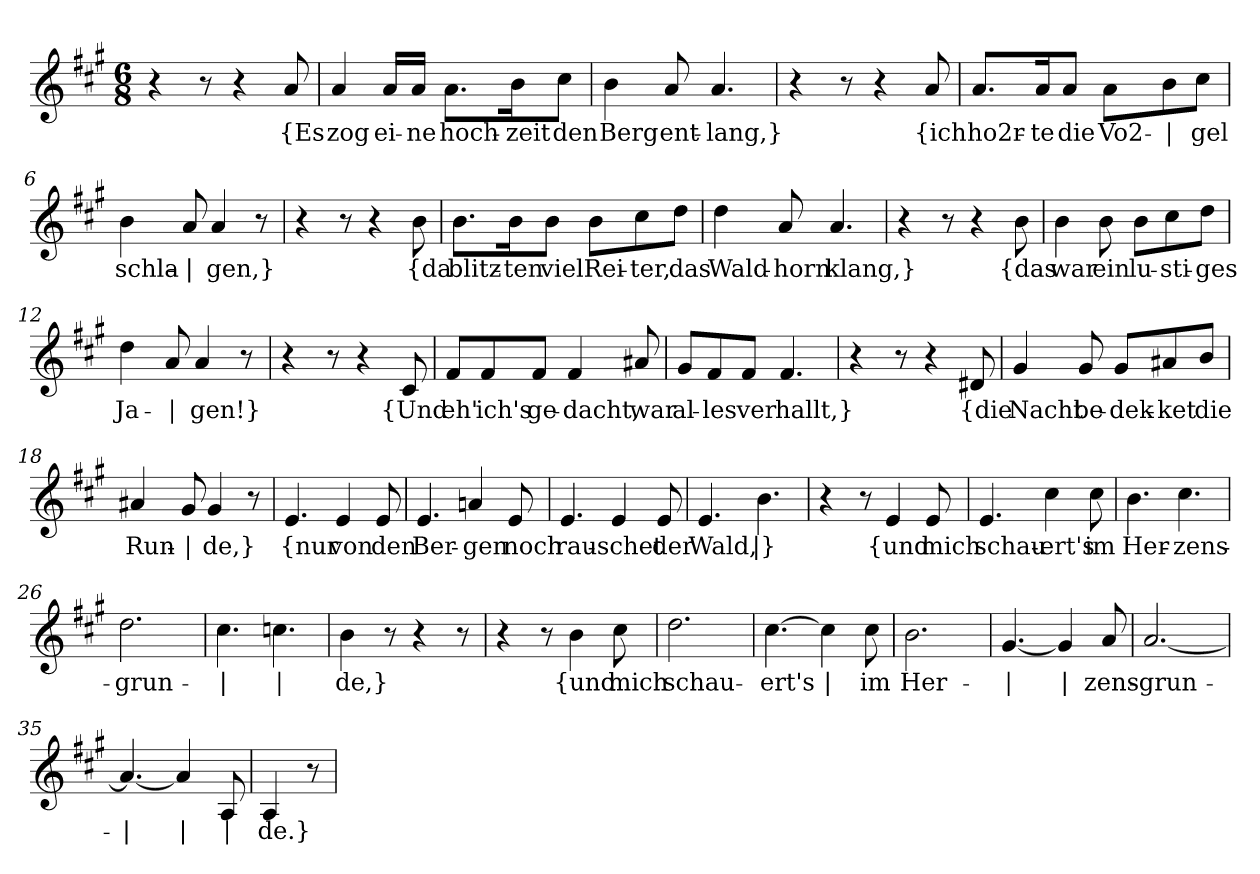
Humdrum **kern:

**kern	**text
*part1	*part1
*staff1	*staff1
*clefG2	*
*k[f#c#g#]	*
*M6/8	*
=1	=1
4r	.
8r	.
4r	.
!	!LO:LY:b
8a/	{Es
=2	=2
!	!LO:LY:b
4a/	zog
!	!LO:LY:b
16a/LL	ei-
!	!LO:LY:b
16a/JJ	-ne
!	!LO:LY:b
8.a\L	hoch-
!	!LO:LY:b
16b\K	-zeit
!	!LO:LY:b
8cc#\J	den
=3	=3
!	!LO:LY:b
4b\	Berg
!	!LO:LY:b
8a/	ent-
!	!LO:LY:b
4.a/	-lang,}
=4	=4
4r	.
8r	.
4r	.
!	!LO:LY:b
8a/	{ich
=5	=5
!	!LO:LY:b
8.a/L	ho2r-
!	!LO:LY:b
16a/K	-te
!	!LO:LY:b
8a/J	die
!	!LO:LY:b
8a\L	Vo2-
!	!LO:LY:b
8b\	|
!	!LO:LY:b
8cc#\J	-gel
!!LO:LB:g=z
=6	=6
!	!LO:LY:b
4b\	schla-
!	!LO:LY:b
8a/	|
!	!LO:LY:b
4a/	-gen,}
8r	.
=7	=7
4r	.
8r	.
4r	.
!	!LO:LY:b
8b\	{da
=8	=8
!	!LO:LY:b
8.b\L	blitz-
!	!LO:LY:b
16b\K	-ten
!	!LO:LY:b
8b\J	viel
!	!LO:LY:b
8b\L	Rei-
!	!LO:LY:b
8cc#\	-ter,
!	!LO:LY:b
8dd\J	das
=9	=9
!	!LO:LY:b
4dd\	Wald-
!	!LO:LY:b
8a/	-horn
!	!LO:LY:b
4.a/	klang,}
=10	=10
4r	.
8r	.
4r	.
!	!LO:LY:b
8b\	{das
!!LO:LB:g=z
=11	=11
!	!LO:LY:b
4b\	war
!	!LO:LY:b
8b\	ein
!	!LO:LY:b
8b\L	lu-
!	!LO:LY:b
8cc#\	-sti-
!	!LO:LY:b
8dd\J	-ges
=12	=12
!	!LO:LY:b
4dd\	Ja-
!	!LO:LY:b
8a/	|
!	!LO:LY:b
4a/	-gen!}
8r	.
=13	=13
4r	.
8r	.
4r	.
!	!LO:LY:b
8c#/	{Und
=14	=14
!	!LO:LY:b
8f#/L	eh'
!	!LO:LY:b
8f#/	ich's
!	!LO:LY:b
8f#/J	ge-
!	!LO:LY:b
4f#/	-dacht,
!	!LO:LY:b
8a#X/	war
=15	=15
!	!LO:LY:b
8g#/L	al-
!	!LO:LY:b
8f#/	-les
!	!LO:LY:b
8f#/J	ver
!	!LO:LY:b
4.f#/	hallt,}
=16	=16
4r	.
8r	.
4r	.
!	!LO:LY:b
8d#X/	{die
!!LO:LB:g=z
=17	=17
!	!LO:LY:b
4g#/	Nacht
!	!LO:LY:b
8g#/	be-
!	!LO:LY:b
8g#/L	-dek-
!	!LO:LY:b
8a#X/	-ket
!	!LO:LY:b
8b/J	die
=18	=18
!	!LO:LY:b
4a#X/	Run-
!	!LO:LY:b
8g#/	|
!	!LO:LY:b
4g#/	-de,}
8r	.
=19	=19
!	!LO:LY:b
4.e/	{nur
!	!LO:LY:b
4e/	von
!	!LO:LY:b
8e/	den
=20	=20
!	!LO:LY:b
4.e/	Ber-
!	!LO:LY:b
4an/	-gen
!	!LO:LY:b
8e/	noch
=21	=21
!	!LO:LY:b
4.e/	rau-
!	!LO:LY:b
4e/	-schet
!	!LO:LY:b
8e/	der
=22	=22
!	!LO:LY:b
4.e/	Wald,
!	!LO:LY:b
4.b\	|}
!!LO:LB:g=z
=23	=23
4r	.
8r	.
!	!LO:LY:b
4e/	{und
!	!LO:LY:b
8e/	mich
=24	=24
!	!LO:LY:b
4.e/	schau-
!	!LO:LY:b
4cc#\	-ert's
!	!LO:LY:b
8cc#\	im
=25	=25
!	!LO:LY:b
4.b\	Her-
!	!LO:LY:b
4.cc#\	-zens-
=26	=26
!	!LO:LY:b
2.dd\	-grun-
=27	=27
!	!LO:LY:b
4.cc#\	|
!	!LO:LY:b
4.ccn\	|
=28	=28
!	!LO:LY:b
4b\	-de,}
8r	.
4r	.
8r	.
=29	=29
4r	.
8r	.
!	!LO:LY:b
4b\	{und
!	!LO:LY:b
8cc#\	mich
=30	=30
!	!LO:LY:b
2.dd\	schau-
!!LO:LB:g=z
=31	=31
!	!LO:LY:b
[4.cc#\	-ert's
!	!LO:LY:b
4cc#\]	|
!	!LO:LY:b
8cc#\	im
=32	=32
!	!LO:LY:b
2.b\	Her-
=33	=33
!	!LO:LY:b
[4.g#/	|
!	!LO:LY:b
4g#/]	|
!	!LO:LY:b
8a/	-zens-
=34	=34
!	!LO:LY:b
[2.a/	-grun-
=35	=35
!	!LO:LY:b
4.a/_	|
!	!LO:LY:b
4a/]	|
!	!LO:LY:b
8A/	|
=36	=36
!	!LO:LY:b
4A/	-de.}
8r	.
=	=
*-	*-
